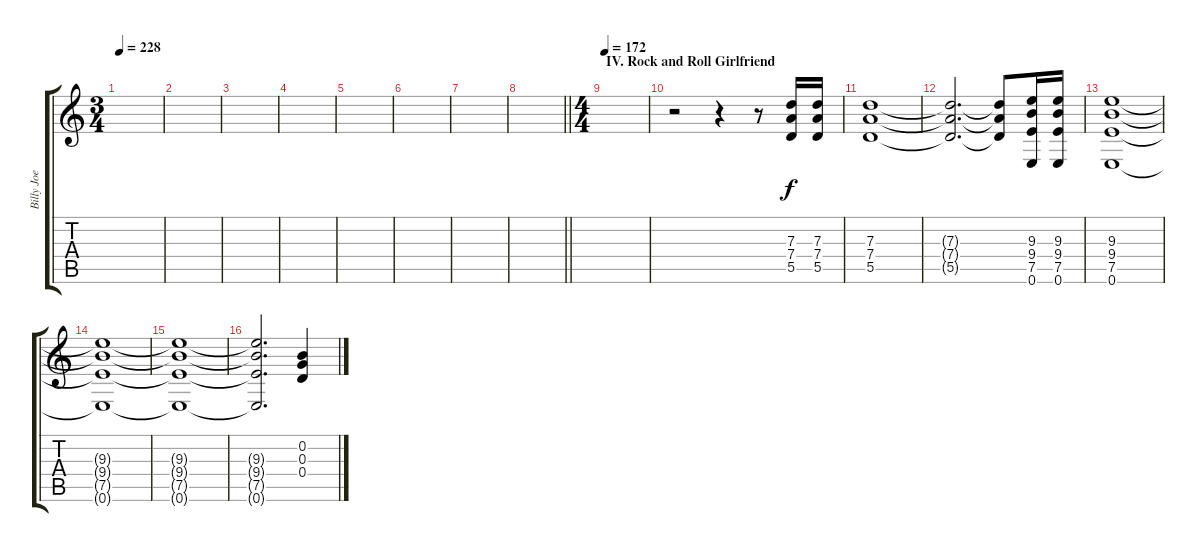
\track ("Billy Joe Amstrong" "Billy Joe ") {instrument overdrivenguitar}
\staff {score tabs}
\tuning (E4 B3 G3 D3 A2 E2) {hide}
\ts (3 4)
\tempo 228
\clef g2
\ks c
|
|
|
|
|
|
|
\barLineRight lightlight
|
\ts (4 4)
\section ("" "IV. Rock and Roll Girlfriend")
\tempo 172
|
r.2 r.4 r.8 (7.3 7.4 5.5).16 (7.3 7.4 5.5).16 |
(7.3 7.4 5.5).1 |
(7.3{t} 7.4{t} 5.5{t}).2{d} (7.3{t} 7.4{t} 5.5{t}).8 (9.3 9.4 7.5 0.6).16 (9.3 9.4 7.5 0.6).16 |
(9.3 9.4 7.5 0.6).1 |
(9.3{t} 9.4{t} 7.5{t} 0.6{t}).1 |
(9.3{t} 9.4{t} 7.5{t} 0.6{t}).1 |
(9.3{t} 9.4{t} 7.5{t} 0.6{t}).2{d} (0.2 0.3 0.4).4
